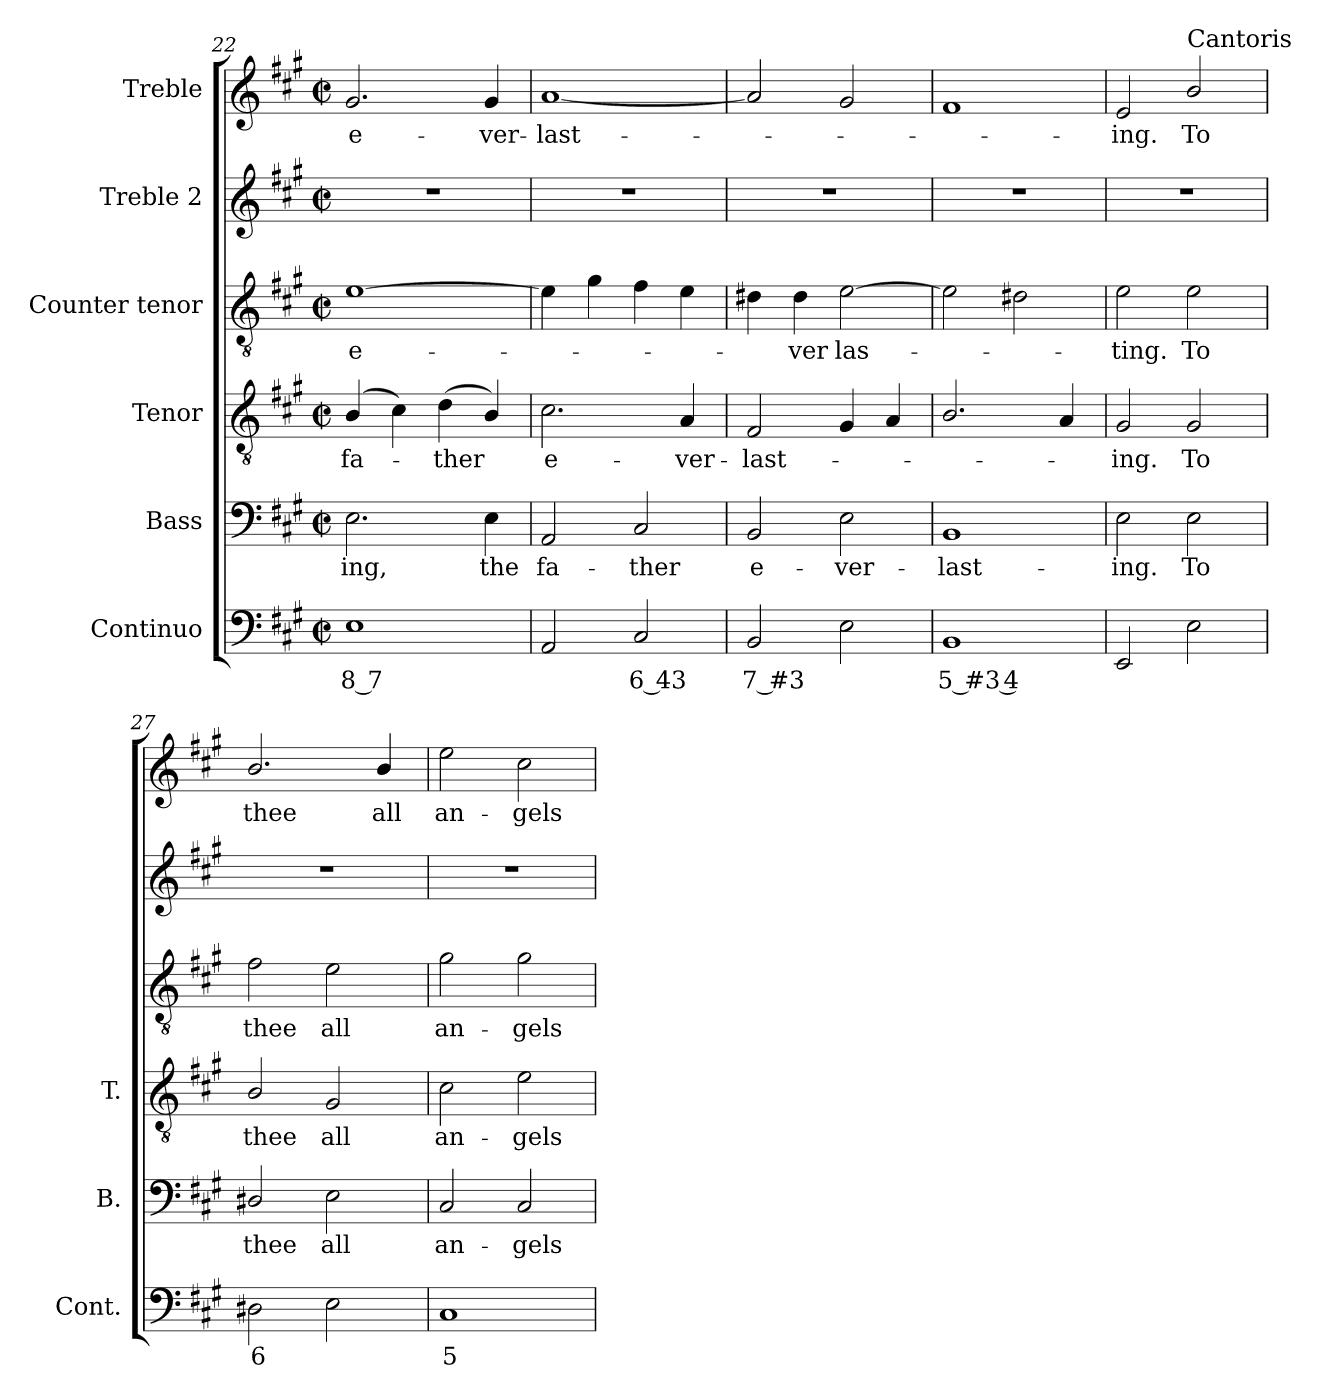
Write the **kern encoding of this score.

**kern	**text	**kern	**text	**kern	**text	**kern	**text	**kern	**kern	**text
*part6	*part6	*part5	*part5	*part4	*part4	*part3	*part3	*part2	*part1	*part1
*staff6	*staff6	*staff5	*staff5	*staff4	*staff4	*staff3	*staff3	*staff2	*staff1	*staff1
*I"Continuo	*	*I"Bass	*	*I"Tenor	*	*I"Counter tenor	*	*I"Treble 2	*I"Treble	*
*I'Cont.	*	*I'B.	*	*I'T.	*	*	*	*	*	*
*clefF4	*	*clefF4	*	*clefGv2	*	*clefGv2	*	*clefG2	*clefG2	*
*	*	*	*	*ITrd7c12	*	*ITrd7c12	*	*	*	*
*k[f#c#g#]	*	*k[f#c#g#]	*	*k[f#c#g#]	*	*k[f#c#g#]	*	*k[f#c#g#]	*k[f#c#g#]	*
*A:	*	*A:	*	*A:	*	*A:	*	*A:	*A:	*
*M2/2	*	*M2/2	*	*M2/2	*	*M2/2	*	*M2/2	*M2/2	*
*met(c|)	*	*met(c|)	*	*met(c|)	*	*met(c|)	*	*met(c|)	*met(c|)	*
=22	=22	=22	=22	=22	=22	=22	=22	=22	=22	=22
!	!LO:LY:b:color=#000000	!	!	!	!	!	!	!	!	!
!	!	!	!LO:LY:b:color=#000000	!	!	!	!	!	!	!
!	!	!	!	!	!LO:LY:b:color=#000000	!	!	!	!	!
!	!	!	!	!	!	!	!LO:LY:b:color=#000000	!	!	!
!	!	!	!	!	!	!	!	!	!	!LO:LY:b:color=#000000
1Ei	8 7	2.Ei\	-ing,	(4BBi/	fa-	[1Ei	e-	1r	2.g#i/	e-
.	.	.	.	4C#i\)	.	.	.	.	.	.
!	!	!	!	!	!LO:LY:b:color=#000000	!	!	!	!	!
.	.	.	.	(4Di\	-ther	.	.	.	.	.
!	!	!	!LO:LY:b:color=#000000	!	!	!	!	!	!	!
!	!	!	!	!	!	!	!	!	!	!LO:LY:b:color=#000000
.	.	4Ei\	the	4BBi/)	.	.	.	.	4g#i/	-ver-
=23	=23	=23	=23	=23	=23	=23	=23	=23	=23	=23
!	!	!	!LO:LY:b:color=#000000	!	!	!	!	!	!	!
!	!	!	!	!	!LO:LY:b:color=#000000	!	!	!	!	!
!	!	!	!	!	!	!	!	!	!	!LO:LY:b:color=#000000
2AAi/	.	2AAi/	fa-	2.C#i\	e-	4Ei\]	.	1r	[1ai	-last-
.	.	.	.	.	.	4G#i\	.	.	.	.
!	!LO:LY:b:color=#000000	!	!	!	!	!	!	!	!	!
!	!	!	!LO:LY:b:color=#000000	!	!	!	!	!	!	!
2C#i/	6 43	2C#i/	-ther	.	.	4F#i\	.	.	.	.
!	!	!	!	!	!LO:LY:b:color=#000000	!	!	!	!	!
.	.	.	.	4AAi/	-ver-	4Ei\	.	.	.	.
=24	=24	=24	=24	=24	=24	=24	=24	=24	=24	=24
!	!LO:LY:b:color=#000000	!	!	!	!	!	!	!	!	!
!	!	!	!LO:LY:b:color=#000000	!	!	!	!	!	!	!
!	!	!	!	!	!LO:LY:b:color=#000000	!	!	!	!	!
2BBi/	7 #3	2BBi/	e-	2FF#i/	-last-	4D#Xi\	.	1r	2ai/]	.
!	!	!	!	!	!	!	!LO:LY:b:color=#000000	!	!	!
.	.	.	.	.	.	4D#i\	-ver	.	.	.
!	!	!	!LO:LY:b:color=#000000	!	!	!	!	!	!	!
!	!	!	!	!	!	!	!LO:LY:b:color=#000000	!	!	!
2Ei\	.	2Ei\	-ver-	4GG#i/	.	[2Ei\	las-	.	2g#i/	.
.	.	.	.	4AAi/	.	.	.	.	.	.
=25	=25	=25	=25	=25	=25	=25	=25	=25	=25	=25
!	!LO:LY:b:color=#000000	!	!	!	!	!	!	!	!	!
!	!	!	!LO:LY:b:color=#000000	!	!	!	!	!	!	!
1BBi	5 #3 4	1BBi	-last-	2.BBi/	.	2Ei\]	.	1r	1f#i	.
.	.	.	.	.	.	2D#Xi\	.	.	.	.
.	.	.	.	4AAi/	.	.	.	.	.	.
!!LO:LB:g=z
=26	=26	=26	=26	=26	=26	=26	=26	=26	=26	=26
!	!	!	!LO:LY:b:color=#000000	!	!	!	!	!	!	!
!	!	!	!	!	!LO:LY:b:color=#000000	!	!	!	!	!
!	!	!	!	!	!	!	!LO:LY:b:color=#000000	!	!	!
!	!	!	!	!	!	!	!	!	!	!LO:LY:b:color=#000000
2EEi/	.	2Ei\	-ing.	2GG#i/	-ing.	2Ei\	-ting.	1r	2ei/	-ing.
!	!	!	!LO:LY:b:color=#000000	!	!	!	!	!	!	!
!	!	!	!	!	!LO:LY:b:color=#000000	!	!	!	!	!
!	!	!	!	!	!	!	!LO:LY:b:color=#000000	!	!	!
!	!	!	!	!	!	!	!	!	!LO:TX:a:t=Cantoris	!
!	!	!	!	!	!	!	!	!	!	!LO:LY:b:color=#000000
2Ei\	.	2Ei\	To	2GG#i/	To	2Ei\	To	.	2bi/	To
=27	=27	=27	=27	=27	=27	=27	=27	=27	=27	=27
!	!LO:LY:b:color=#000000	!	!	!	!	!	!	!	!	!
!	!	!	!LO:LY:b:color=#000000	!	!	!	!	!	!	!
!	!	!	!	!	!LO:LY:b:color=#000000	!	!	!	!	!
!	!	!	!	!	!	!	!LO:LY:b:color=#000000	!	!	!
!	!	!	!	!	!	!	!	!	!	!LO:LY:b:color=#000000
2D#Xi\	6	2D#Xi/	thee	2BBi/	thee	2F#i\	thee	1r	2.bi/	thee
!	!	!	!LO:LY:b:color=#000000	!	!	!	!	!	!	!
!	!	!	!	!	!LO:LY:b:color=#000000	!	!	!	!	!
!	!	!	!	!	!	!	!LO:LY:b:color=#000000	!	!	!
2Ei\	.	2Ei\	all	2GG#i/	all	2Ei\	all	.	.	.
!	!	!	!	!	!	!	!	!	!	!LO:LY:b:color=#000000
.	.	.	.	.	.	.	.	.	4bi/	all
=28	=28	=28	=28	=28	=28	=28	=28	=28	=28	=28
!	!LO:LY:b:color=#000000	!	!	!	!	!	!	!	!	!
!	!	!	!LO:LY:b:color=#000000	!	!	!	!	!	!	!
!	!	!	!	!	!LO:LY:b:color=#000000	!	!	!	!	!
!	!	!	!	!	!	!	!LO:LY:b:color=#000000	!	!	!
!	!	!	!	!	!	!	!	!	!	!LO:LY:b:color=#000000
1C#i	5	2C#i/	an-	2C#i\	an-	2G#i\	an-	1r	2eei\	an-
!	!	!	!LO:LY:b:color=#000000	!	!	!	!	!	!	!
!	!	!	!	!	!LO:LY:b:color=#000000	!	!	!	!	!
!	!	!	!	!	!	!	!LO:LY:b:color=#000000	!	!	!
!	!	!	!	!	!	!	!	!	!	!LO:LY:b:color=#000000
.	.	2C#i/	-gels	2Ei\	-gels	2G#i\	-gels	.	2cc#i\	-gels
=	=	=	=	=	=	=	=	=	=	=
*-	*-	*-	*-	*-	*-	*-	*-	*-	*-	*-
